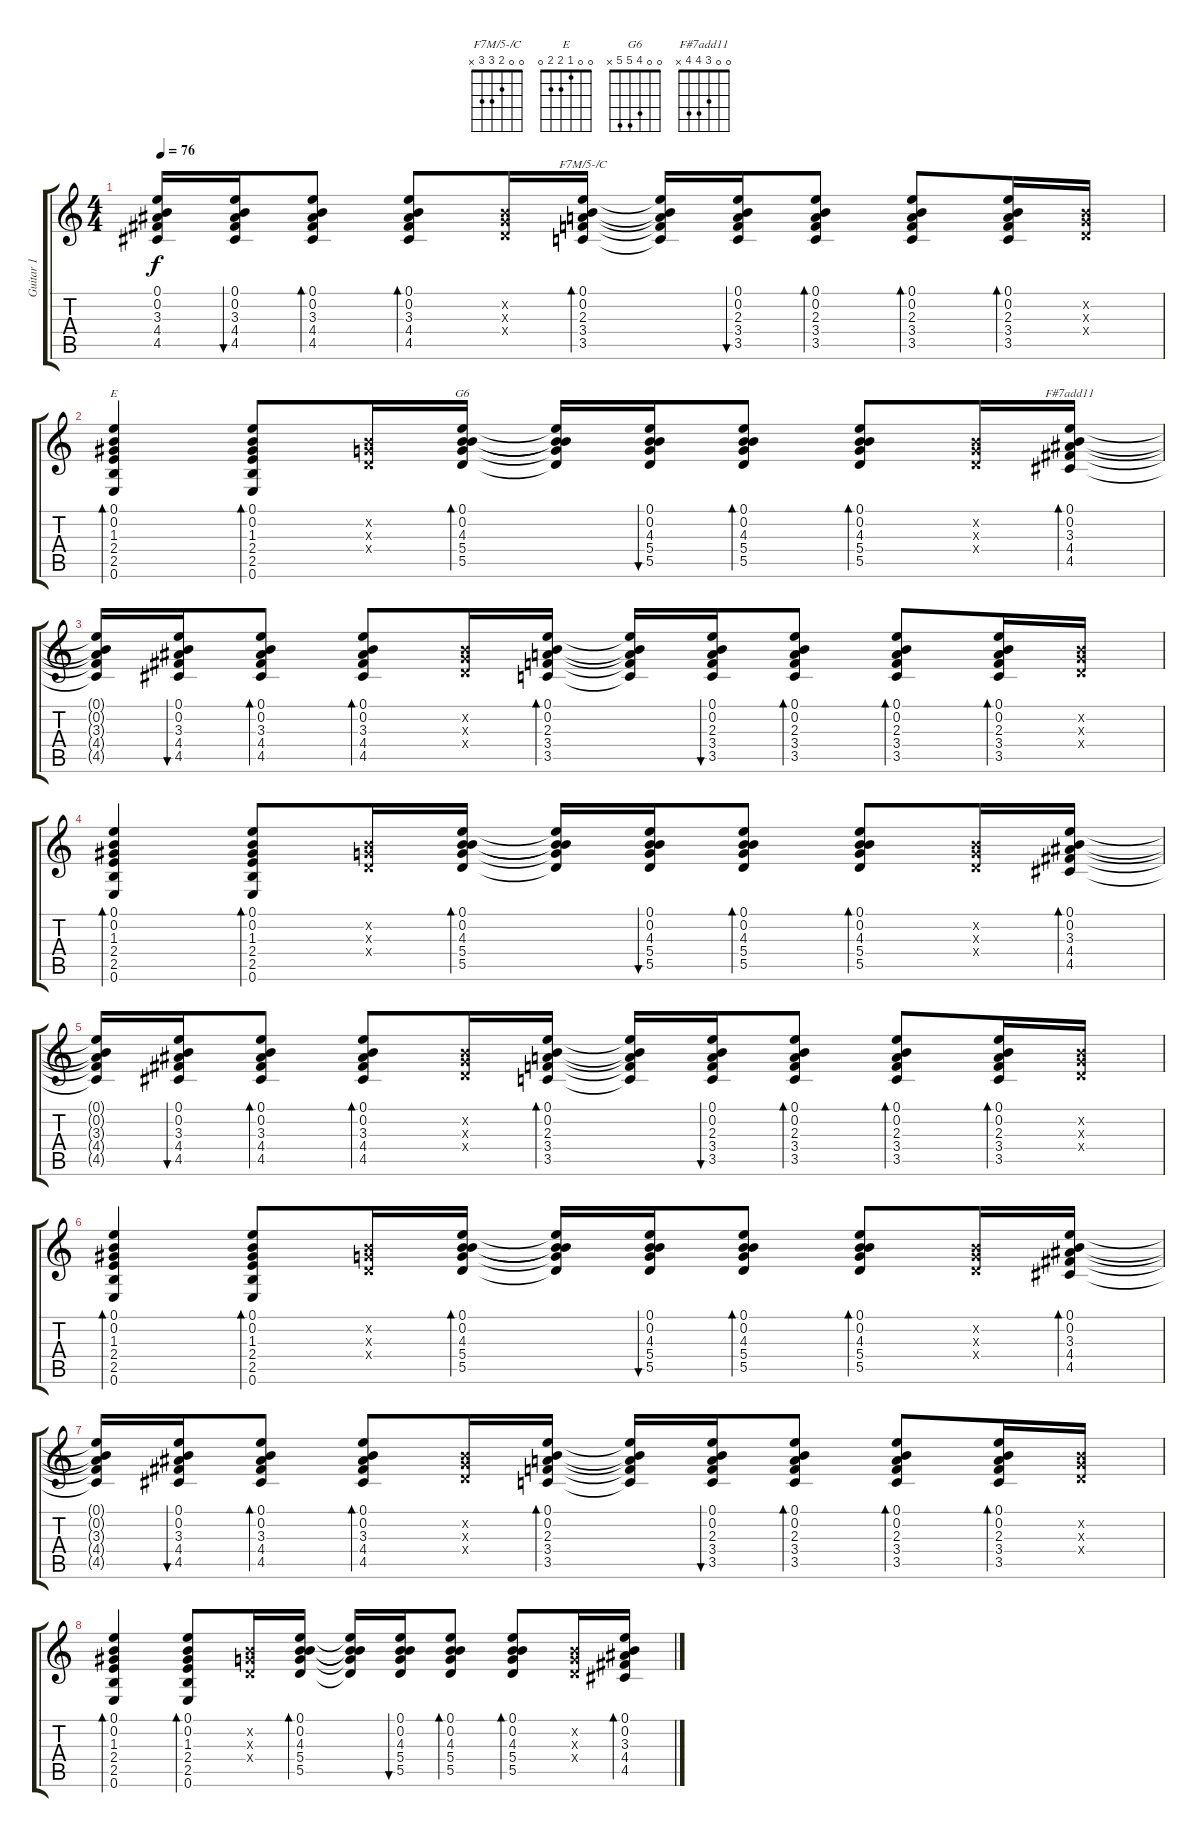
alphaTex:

\track ("Guitar 1" "Guitar 1") {instrument distortionguitar}
\staff {score tabs}
\tuning (E4 B3 G3 D3 A2 E2) {hide}
\chord ("F7M/5-/C" 0 0 2 3 3 x)
\chord ("E" 0 0 1 2 2 0)
\chord ("G6" 0 0 4 5 5 x)
\chord ("F#7add11" 0 0 3 4 4 x)
\ts (4 4)
\tempo 76
\clef g2
\ks c
(0.1{t} 0.2{t} 3.3{t} 4.4{t} 4.5{t}).16{dy f} (0.1 0.2 3.3 4.4 4.5).16{bu 30} (0.1 0.2 3.3 4.4 4.5).8{bd 30} (0.1 0.2 3.3 4.4 4.5).8{bd 30} (0.2{x} 0.3{x} 0.4{x}).16 (0.1 0.2 2.3 3.4 3.5).16{bd 30 ch "F7M/5-/C"} (0.1{t} 0.2{t} 2.3{t} 3.4{t} 3.5{t}).16 (0.1 0.2 2.3 3.4 3.5).16{bu 30} (0.1 0.2 2.3 3.4 3.5).8{bd 30} (0.1 0.2 2.3 3.4 3.5).8{bd 30} (0.1 0.2 2.3 3.4 3.5).16{bd 30} (0.2{x} 0.3{x} 0.4{x}).16 |
(0.1 0.2 1.3 2.4 2.5 0.6).4{bd 30 ch "E"} (0.1 0.2 1.3 2.4 2.5 0.6).8{bd 30} (0.2{x} 0.3{x} 0.4{x}).16 (0.1 0.2 4.3 5.4 5.5).16{bd 30 ch "G6"} (0.1{t} 0.2{t} 4.3{t} 5.4{t} 5.5{t}).16 (0.1 0.2 4.3 5.4 5.5).16{bu 30} (0.1 0.2 4.3 5.4 5.5).8{bd 30} (0.1 0.2 4.3 5.4 5.5).8{bd 30} (0.2{x} 0.3{x} 0.4{x}).16 (0.1 0.2 3.3 4.4 4.5).16{bd 30 ch "F#7add11"} |
(0.1{t} 0.2{t} 3.3{t} 4.4{t} 4.5{t}).16 (0.1 0.2 3.3 4.4 4.5).16{bu 30} (0.1 0.2 3.3 4.4 4.5).8{bd 30} (0.1 0.2 3.3 4.4 4.5).8{bd 30} (0.2{x} 0.3{x} 0.4{x}).16 (0.1 0.2 2.3 3.4 3.5).16{bd 30} (0.1{t} 0.2{t} 2.3{t} 3.4{t} 3.5{t}).16 (0.1 0.2 2.3 3.4 3.5).16{bu 30} (0.1 0.2 2.3 3.4 3.5).8{bd 30} (0.1 0.2 2.3 3.4 3.5).8{bd 30} (0.1 0.2 2.3 3.4 3.5).16{bd 30} (0.2{x} 0.3{x} 0.4{x}).16 |
(0.1 0.2 1.3 2.4 2.5 0.6).4{bd 30} (0.1 0.2 1.3 2.4 2.5 0.6).8{bd 30} (0.2{x} 0.3{x} 0.4{x}).16 (0.1 0.2 4.3 5.4 5.5).16{bd 30} (0.1{t} 0.2{t} 4.3{t} 5.4{t} 5.5{t}).16 (0.1 0.2 4.3 5.4 5.5).16{bu 30} (0.1 0.2 4.3 5.4 5.5).8{bd 30} (0.1 0.2 4.3 5.4 5.5).8{bd 30} (0.2{x} 0.3{x} 0.4{x}).16 (0.1 0.2 3.3 4.4 4.5).16{bd 30} |
(0.1{t} 0.2{t} 3.3{t} 4.4{t} 4.5{t}).16 (0.1 0.2 3.3 4.4 4.5).16{bu 30} (0.1 0.2 3.3 4.4 4.5).8{bd 30} (0.1 0.2 3.3 4.4 4.5).8{bd 30} (0.2{x} 0.3{x} 0.4{x}).16 (0.1 0.2 2.3 3.4 3.5).16{bd 30} (0.1{t} 0.2{t} 2.3{t} 3.4{t} 3.5{t}).16 (0.1 0.2 2.3 3.4 3.5).16{bu 30} (0.1 0.2 2.3 3.4 3.5).8{bd 30} (0.1 0.2 2.3 3.4 3.5).8{bd 30} (0.1 0.2 2.3 3.4 3.5).16{bd 30} (0.2{x} 0.3{x} 0.4{x}).16 |
(0.1 0.2 1.3 2.4 2.5 0.6).4{bd 30} (0.1 0.2 1.3 2.4 2.5 0.6).8{bd 30} (0.2{x} 0.3{x} 0.4{x}).16 (0.1 0.2 4.3 5.4 5.5).16{bd 30} (0.1{t} 0.2{t} 4.3{t} 5.4{t} 5.5{t}).16 (0.1 0.2 4.3 5.4 5.5).16{bu 30} (0.1 0.2 4.3 5.4 5.5).8{bd 30} (0.1 0.2 4.3 5.4 5.5).8{bd 30} (0.2{x} 0.3{x} 0.4{x}).16 (0.1 0.2 3.3 4.4 4.5).16{bd 30} |
(0.1{t} 0.2{t} 3.3{t} 4.4{t} 4.5{t}).16 (0.1 0.2 3.3 4.4 4.5).16{bu 30} (0.1 0.2 3.3 4.4 4.5).8{bd 30} (0.1 0.2 3.3 4.4 4.5).8{bd 30} (0.2{x} 0.3{x} 0.4{x}).16 (0.1 0.2 2.3 3.4 3.5).16{bd 30} (0.1{t} 0.2{t} 2.3{t} 3.4{t} 3.5{t}).16 (0.1 0.2 2.3 3.4 3.5).16{bu 30} (0.1 0.2 2.3 3.4 3.5).8{bd 30} (0.1 0.2 2.3 3.4 3.5).8{bd 30} (0.1 0.2 2.3 3.4 3.5).16{bd 30} (0.2{x} 0.3{x} 0.4{x}).16 |
(0.1 0.2 1.3 2.4 2.5 0.6).4{bd 30} (0.1 0.2 1.3 2.4 2.5 0.6).8{bd 30} (0.2{x} 0.3{x} 0.4{x}).16 (0.1 0.2 4.3 5.4 5.5).16{bd 30} (0.1{t} 0.2{t} 4.3{t} 5.4{t} 5.5{t}).16 (0.1 0.2 4.3 5.4 5.5).16{bu 30} (0.1 0.2 4.3 5.4 5.5).8{bd 30} (0.1 0.2 4.3 5.4 5.5).8{bd 30} (0.2{x} 0.3{x} 0.4{x}).16 (0.1 0.2 3.3 4.4 4.5).16{bd 30}
